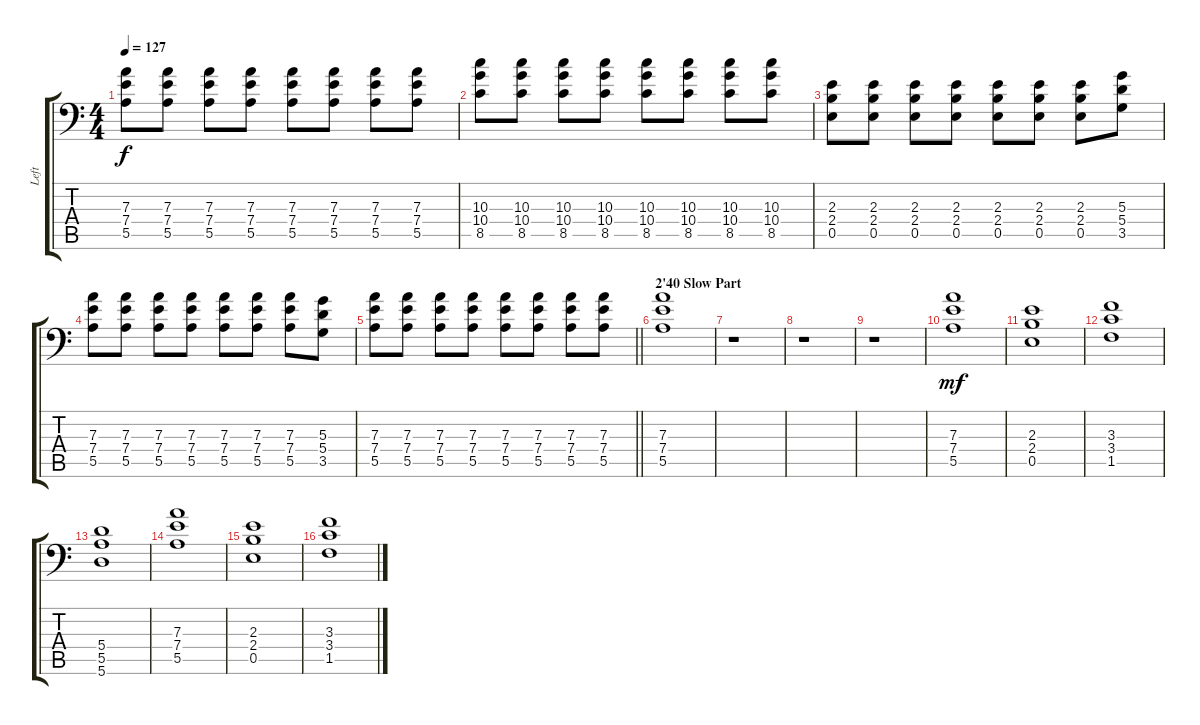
\track ("Left" "Left") {instrument distortionguitar}
\staff {score tabs}
\tuning (B3 Gb3 D3 A2 E2 A1) {hide}
\ts (4 4)
\tempo 127
\clef f4
\ks c
(7.3 7.4 5.5).8{dy f} (7.3 7.4 5.5).8 (7.3 7.4 5.5).8 (7.3 7.4 5.5).8 (7.3 7.4 5.5).8 (7.3 7.4 5.5).8 (7.3 7.4 5.5).8 (7.3 7.4 5.5).8 |
(10.3 10.4 8.5).8 (10.3 10.4 8.5).8 (10.3 10.4 8.5).8 (10.3 10.4 8.5).8 (10.3 10.4 8.5).8 (10.3 10.4 8.5).8 (10.3 10.4 8.5).8 (10.3 10.4 8.5).8 |
(2.3 2.4 0.5).8 (2.3 2.4 0.5).8 (2.3 2.4 0.5).8 (2.3 2.4 0.5).8 (2.3 2.4 0.5).8 (2.3 2.4 0.5).8 (2.3 2.4 0.5).8 (5.3 5.4 3.5).8 |
(7.3 7.4 5.5).8 (7.3 7.4 5.5).8 (7.3 7.4 5.5).8 (7.3 7.4 5.5).8 (7.3 7.4 5.5).8 (7.3 7.4 5.5).8 (7.3 7.4 5.5).8 (5.3 5.4 3.5).8 |
\barLineRight lightlight
(7.3 7.4 5.5).8 (7.3 7.4 5.5).8 (7.3 7.4 5.5).8 (7.3 7.4 5.5).8 (7.3 7.4 5.5).8 (7.3 7.4 5.5).8 (7.3 7.4 5.5).8 (7.3 7.4 5.5).8 |
\section ("" "2'40 Slow Part")
(7.3 7.4 5.5).1 |
r.1 |
r.1 |
r.1 |
(7.3 7.4 5.5).1{dy mf} |
(2.3 2.4 0.5).1 |
(3.3 3.4 1.5).1 |
(5.4 5.5 5.6).1 |
(7.3 7.4 5.5).1 |
(2.3 2.4 0.5).1 |
(3.3 3.4 1.5).1
